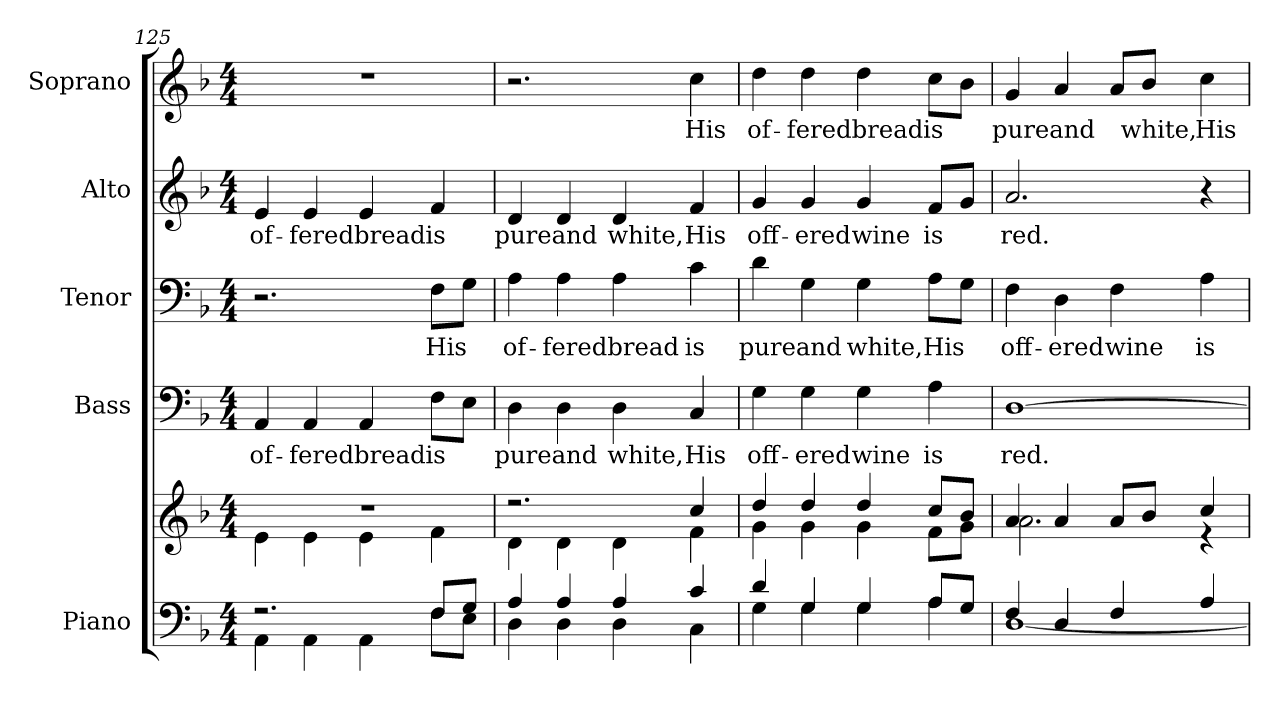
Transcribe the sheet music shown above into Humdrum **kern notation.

**kern	**kern	**kern	**text	**kern	**text	**kern	**text	**kern	**text
*part5	*part5	*part4	*part4	*part3	*part3	*part2	*part2	*part1	*part1
*staff6	*staff5	*staff4	*staff4	*staff3	*staff3	*staff2	*staff2	*staff1	*staff1
*I"Piano	*	*I"Bass	*	*I"Tenor	*	*I"Alto	*	*I"Soprano	*
*I'Pno.	*	*I'B.	*	*I'T.	*	*I'A.	*	*I'S.	*
!!LO:PB:g=z
*clefF4	*clefG2	*clefF4	*	*clefF4	*	*clefG2	*	*clefG2	*
*k[b-]	*k[b-]	*k[b-]	*	*k[b-]	*	*k[b-]	*	*k[b-]	*
*F:	*F:	*F:	*	*F:	*	*F:	*	*F:	*
*M4/4	*M4/4	*M4/4	*	*M4/4	*	*M4/4	*	*M4/4	*
=125	=125	=125	=125	=125	=125	=125	=125	=125	=125
*^	*^	*	*	*	*	*	*	*	*
!	!	!	!	!	!LO:LY:b:color=#000000	!	!	!	!	!	!
!	!	!	!	!	!	!	!	!	!LO:LY:b:color=#000000	!	!
2.r	4AAi\	1r	4ei\	4AAi/	of-	2.r	.	4ei/	of-	1r	.
!	!	!	!	!	!LO:LY:b:color=#000000	!	!	!	!	!	!
!	!	!	!	!	!	!	!	!	!LO:LY:b:color=#000000	!	!
.	4AAi\	.	4ei\	4AAi/	-fered	.	.	4ei/	-fered	.	.
!	!	!	!	!	!LO:LY:b:color=#000000	!	!	!	!	!	!
!	!	!	!	!	!	!	!	!	!LO:LY:b:color=#000000	!	!
.	4AAi\	.	4ei\	4AAi/	bread	.	.	4ei/	bread	.	.
!	!	!	!	!	!LO:LY:b:color=#000000	!	!	!	!	!	!
!	!	!	!	!	!	!	!LO:LY:b:color=#000000	!	!	!	!
!	!	!	!	!	!	!	!	!	!LO:LY:b:color=#000000	!	!
8Fi/L	8Fi\L	.	4fi\	8Fi\L	is	8Fi\L	His	4fi/	is	.	.
8Gi/J	8Ei\J	.	.	8Ei\J	.	8Gi\J	.	.	.	.	.
=126	=126	=126	=126	=126	=126	=126	=126	=126	=126	=126	=126
!	!	!	!	!	!LO:LY:b:color=#000000	!	!	!	!	!	!
!	!	!	!	!	!	!	!LO:LY:b:color=#000000	!	!	!	!
!	!	!	!	!	!	!	!	!	!LO:LY:b:color=#000000	!	!
4Ai/	4Di\	2.r	4di\	4Di\	pure	4Ai\	of-	4di/	pure	2.r	.
!	!	!	!	!	!LO:LY:b:color=#000000	!	!	!	!	!	!
!	!	!	!	!	!	!	!LO:LY:b:color=#000000	!	!	!	!
!	!	!	!	!	!	!	!	!	!LO:LY:b:color=#000000	!	!
4Ai/	4Di\	.	4di\	4Di\	and	4Ai\	-fered	4di/	and	.	.
!	!	!	!	!	!LO:LY:b:color=#000000	!	!	!	!	!	!
!	!	!	!	!	!	!	!LO:LY:b:color=#000000	!	!	!	!
!	!	!	!	!	!	!	!	!	!LO:LY:b:color=#000000	!	!
4Ai/	4Di\	.	4di\	4Di\	white,	4Ai\	bread	4di/	white,	.	.
!	!	!	!	!	!LO:LY:b:color=#000000	!	!	!	!	!	!
!	!	!	!	!	!	!	!LO:LY:b:color=#000000	!	!	!	!
!	!	!	!	!	!	!	!	!	!LO:LY:b:color=#000000	!	!
!	!	!	!	!	!	!	!	!	!	!	!LO:LY:b:color=#000000
4ci/	4Ci\	4cci/	4fi\	4Ci/	His	4ci\	is	4fi/	His	4cci\	His
=127	=127	=127	=127	=127	=127	=127	=127	=127	=127	=127	=127
!	!	!	!	!	!LO:LY:b:color=#000000	!	!	!	!	!	!
!	!	!	!	!	!	!	!LO:LY:b:color=#000000	!	!	!	!
!	!	!	!	!	!	!	!	!	!LO:LY:b:color=#000000	!	!
!	!	!	!	!	!	!	!	!	!	!	!LO:LY:b:color=#000000
4di/	4Gi\	4ddi/	4gi\	4Gi\	off-	4di\	pure	4gi/	off-	4ddi\	of-
!	!	!	!	!	!LO:LY:b:color=#000000	!	!	!	!	!	!
!	!	!	!	!	!	!	!LO:LY:b:color=#000000	!	!	!	!
!	!	!	!	!	!	!	!	!	!LO:LY:b:color=#000000	!	!
!	!	!	!	!	!	!	!	!	!	!	!LO:LY:b:color=#000000
4Gi/	4Gi\	4ddi/	4gi\	4Gi\	-ered	4Gi\	and	4gi/	-ered	4ddi\	-fered
!	!	!	!	!	!LO:LY:b:color=#000000	!	!	!	!	!	!
!	!	!	!	!	!	!	!LO:LY:b:color=#000000	!	!	!	!
!	!	!	!	!	!	!	!	!	!LO:LY:b:color=#000000	!	!
!	!	!	!	!	!	!	!	!	!	!	!LO:LY:b:color=#000000
4Gi/	4Gi\	4ddi/	4gi\	4Gi\	wine	4Gi\	white,	4gi/	wine	4ddi\	bread
!	!	!	!	!	!LO:LY:b:color=#000000	!	!	!	!	!	!
!	!	!	!	!	!	!	!LO:LY:b:color=#000000	!	!	!	!
!	!	!	!	!	!	!	!	!	!LO:LY:b:color=#000000	!	!
!	!	!	!	!	!	!	!	!	!	!	!LO:LY:b:color=#000000
8Ai/L	4Ai\	8cci/L	8fi\L	4Ai\	is	8Ai\L	His	8fi/L	is	8cci\L	is
8Gi/J	.	8b-i/J	8gi\J	.	.	8Gi\J	.	8gi/J	.	8b-i\J	.
=128	=128	=128	=128	=128	=128	=128	=128	=128	=128	=128	=128
!	!	!	!	!	!LO:LY:b:color=#000000	!	!	!	!	!	!
!	!	!	!	!	!	!	!LO:LY:b:color=#000000	!	!	!	!
!	!	!	!	!	!	!	!	!	!LO:LY:b:color=#000000	!	!
!	!	!	!	!	!	!	!	!	!	!	!LO:LY:b:color=#000000
4Fi/	[<1Di	4ai/	2.ai\	[>1Di	red.	4Fi\	off-	2.ai/	red.	4gi/	pure
!	!	!	!	!	!	!	!LO:LY:b:color=#000000	!	!	!	!
!	!	!	!	!	!	!	!	!	!	!	!LO:LY:b:color=#000000
4Di/	.	4ai/	.	.	.	4Di\	-ered	.	.	4ai/	and
!	!	!	!	!	!	!	!LO:LY:b:color=#000000	!	!	!	!
4Fi/	.	8ai/L	.	.	.	4Fi\	wine	.	.	8ai/L	.
!	!	!	!	!	!	!	!	!	!	!	!LO:LY:b:color=#000000
.	.	8b-i/J	.	.	.	.	.	.	.	8b-i/J	white,
!	!	!	!	!	!	!	!LO:LY:b:color=#000000	!	!	!	!
!	!	!	!	!	!	!	!	!	!	!	!LO:LY:b:color=#000000
4Ai/	.	4cci/	4r	.	.	4Ai\	is	4r	.	4cci\	His
*v	*v	*	*	*	*	*	*	*	*	*	*
*	*v	*v	*	*	*	*	*	*	*	*
=	=	=	=	=	=	=	=	=	=
*-	*-	*-	*-	*-	*-	*-	*-	*-	*-
